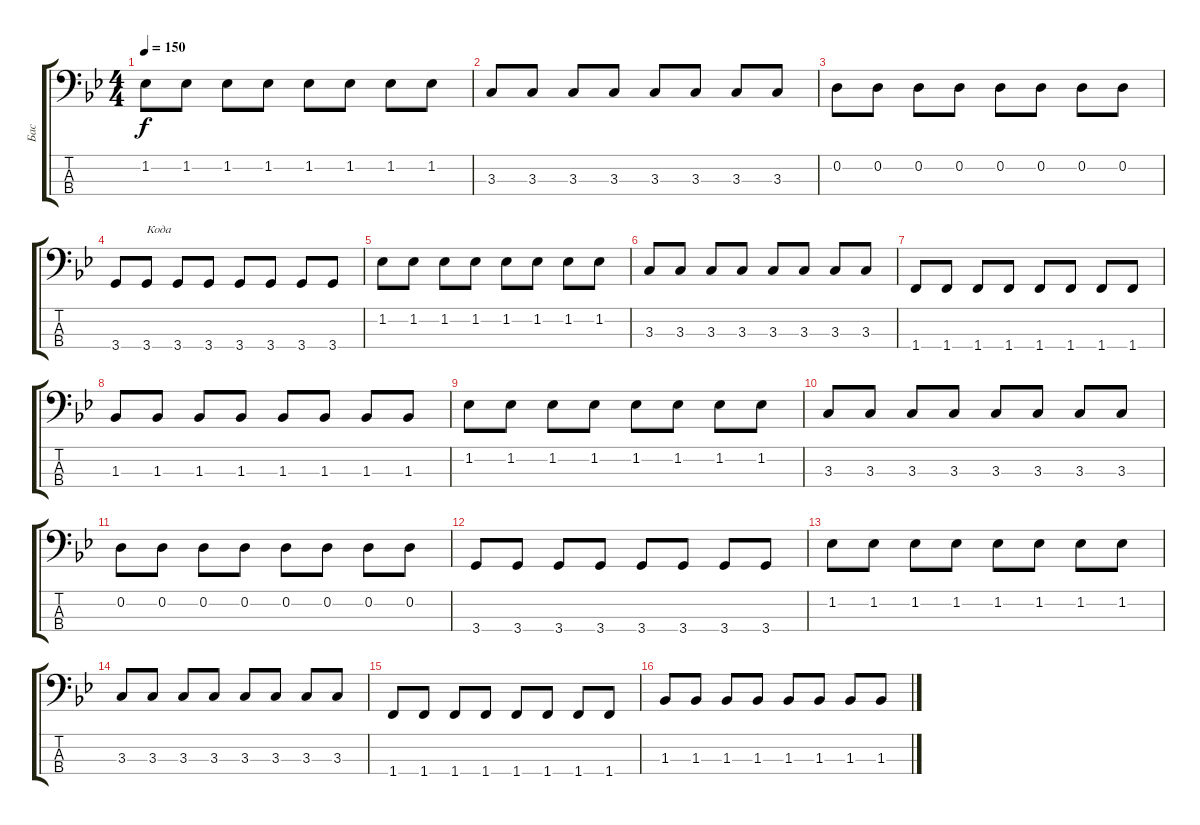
\track ("Бас" "Бас") {instrument electricbassfinger}
\staff {score tabs}
\tuning (G2 D2 A1 E1) {hide}
\ts (4 4)
\tempo 150
\clef f4
\ks gminor
1.2.8{dy f} 1.2.8 1.2.8 1.2.8 1.2.8 1.2.8 1.2.8 1.2.8 |
3.3.8 3.3.8 3.3.8 3.3.8 3.3.8 3.3.8 3.3.8 3.3.8 |
0.2.8 0.2.8 0.2.8 0.2.8 0.2.8 0.2.8 0.2.8 0.2.8 |
3.4.8 3.4.8{txt "Кода"} 3.4.8 3.4.8 3.4.8 3.4.8 3.4.8 3.4.8 |
1.2.8 1.2.8 1.2.8 1.2.8 1.2.8 1.2.8 1.2.8 1.2.8 |
3.3.8 3.3.8 3.3.8 3.3.8 3.3.8 3.3.8 3.3.8 3.3.8 |
1.4.8 1.4.8 1.4.8 1.4.8 1.4.8 1.4.8 1.4.8 1.4.8 |
1.3.8 1.3.8 1.3.8 1.3.8 1.3.8 1.3.8 1.3.8 1.3.8 |
1.2.8 1.2.8 1.2.8 1.2.8 1.2.8 1.2.8 1.2.8 1.2.8 |
3.3.8 3.3.8 3.3.8 3.3.8 3.3.8 3.3.8 3.3.8 3.3.8 |
0.2.8 0.2.8 0.2.8 0.2.8 0.2.8 0.2.8 0.2.8 0.2.8 |
3.4.8 3.4.8 3.4.8 3.4.8 3.4.8 3.4.8 3.4.8 3.4.8 |
1.2.8 1.2.8 1.2.8 1.2.8 1.2.8 1.2.8 1.2.8 1.2.8 |
3.3.8 3.3.8 3.3.8 3.3.8 3.3.8 3.3.8 3.3.8 3.3.8 |
1.4.8 1.4.8 1.4.8 1.4.8 1.4.8 1.4.8 1.4.8 1.4.8 |
1.3.8 1.3.8 1.3.8 1.3.8 1.3.8 1.3.8 1.3.8 1.3.8
